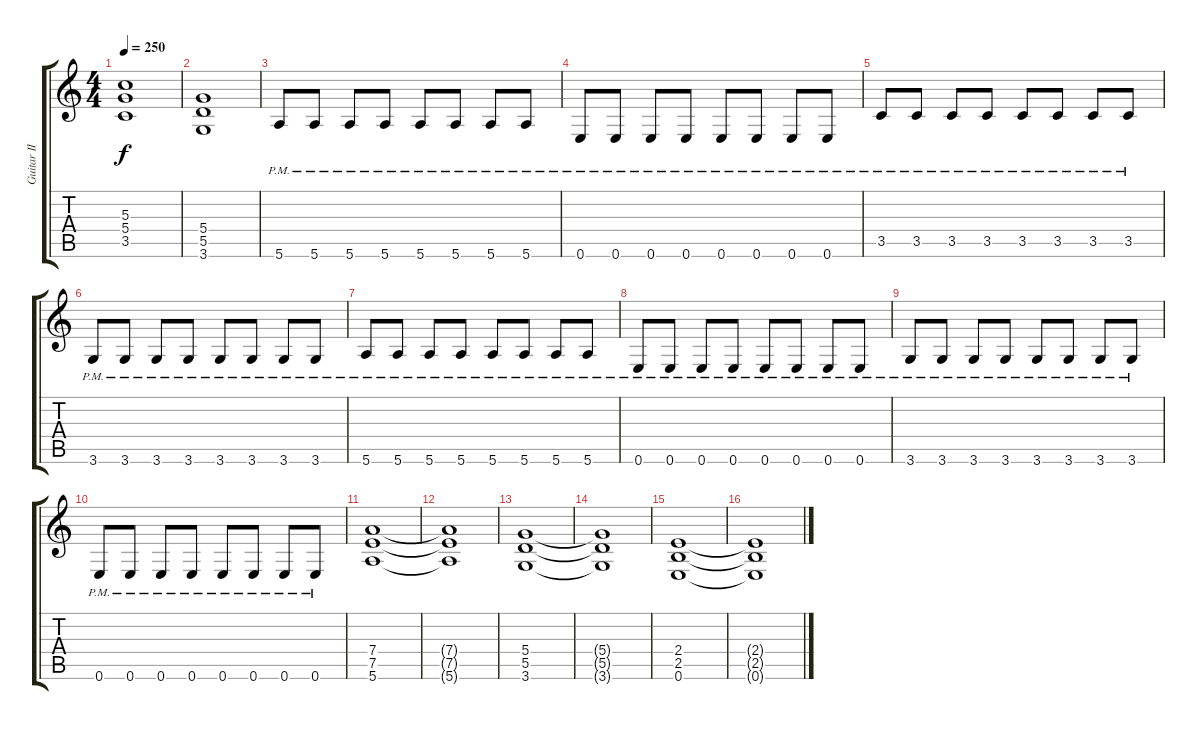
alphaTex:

\track ("Guitar II" "Guitar II") {instrument overdrivenguitar}
\staff {score tabs}
\tuning (E4 B3 G3 D3 A2 E2) {hide}
\ts (4 4)
\tempo 250
\clef g2
\ks c
(5.3 5.4 3.5).1{dy f} |
(5.4 5.5 3.6).1 |
5.6{pm}.8 5.6{pm}.8 5.6{pm}.8 5.6{pm}.8 5.6{pm}.8 5.6{pm}.8 5.6{pm}.8 5.6{pm}.8 |
0.6{pm}.8 0.6{pm}.8 0.6{pm}.8 0.6{pm}.8 0.6{pm}.8 0.6{pm}.8 0.6{pm}.8 0.6{pm}.8 |
3.5{pm}.8 3.5{pm}.8 3.5{pm}.8 3.5{pm}.8 3.5{pm}.8 3.5{pm}.8 3.5{pm}.8 3.5{pm}.8 |
3.6{pm}.8 3.6{pm}.8 3.6{pm}.8 3.6{pm}.8 3.6{pm}.8 3.6{pm}.8 3.6{pm}.8 3.6{pm}.8 |
5.6{pm}.8 5.6{pm}.8 5.6{pm}.8 5.6{pm}.8 5.6{pm}.8 5.6{pm}.8 5.6{pm}.8 5.6{pm}.8 |
0.6{pm}.8 0.6{pm}.8 0.6{pm}.8 0.6{pm}.8 0.6{pm}.8 0.6{pm}.8 0.6{pm}.8 0.6{pm}.8 |
3.6{pm}.8 3.6{pm}.8 3.6{pm}.8 3.6{pm}.8 3.6{pm}.8 3.6{pm}.8 3.6{pm}.8 3.6{pm}.8 |
0.6{pm}.8 0.6{pm}.8 0.6{pm}.8 0.6{pm}.8 0.6{pm}.8 0.6{pm}.8 0.6{pm}.8 0.6{pm}.8 |
(7.4 7.5 5.6).1 |
(7.4{t} 7.5{t} 5.6{t}).1 |
(5.4 5.5 3.6).1 |
(5.4{t} 5.5{t} 3.6{t}).1 |
(2.4 2.5 0.6).1 |
(2.4{t} 2.5{t} 0.6{t}).1
